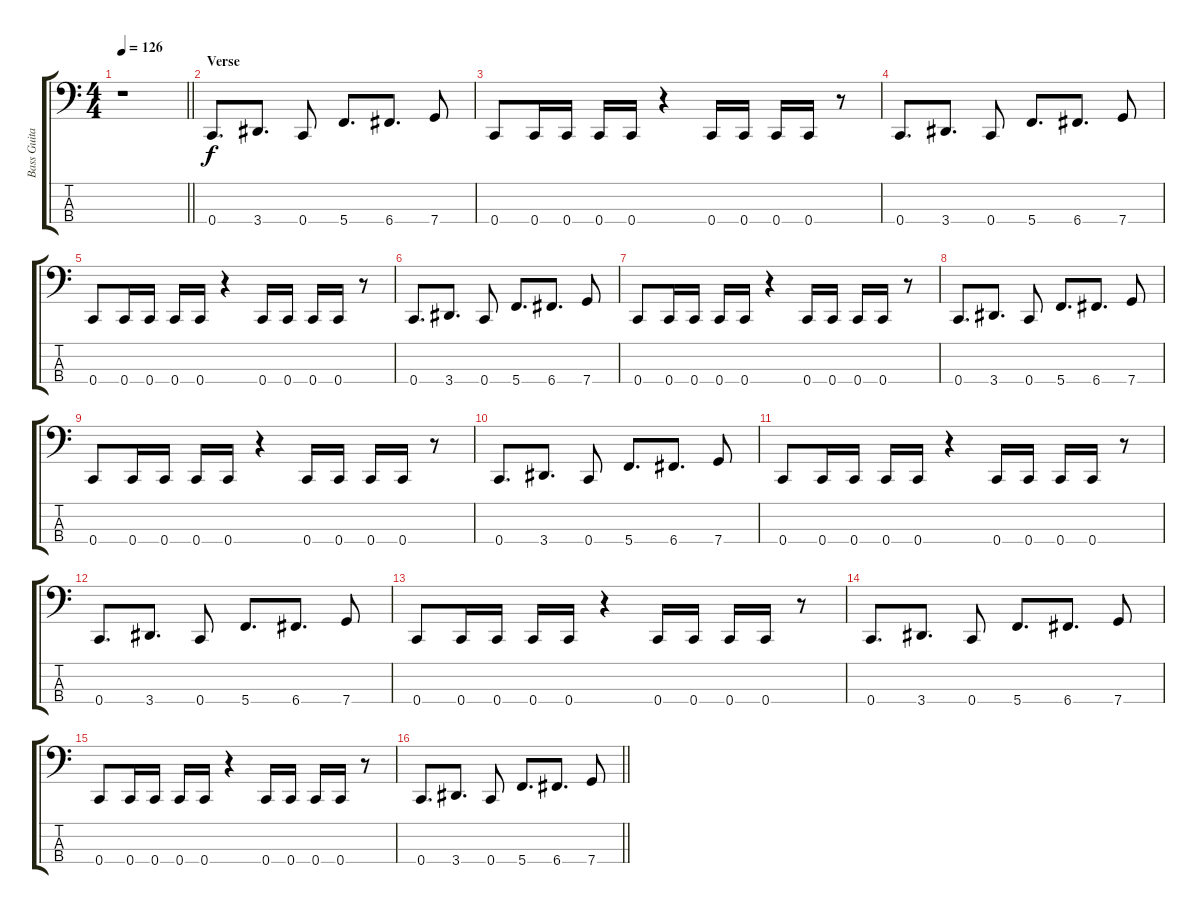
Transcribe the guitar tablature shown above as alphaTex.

\track ("Bass Guitar" "Bass Guita") {instrument electricbasspick}
\staff {score tabs}
\tuning (F2 C2 G1 C1) {hide}
\ts (4 4)
\tempo 126
\clef f4
\barLineRight lightlight
\ks c
r.1{dy f} |
\section ("" "Verse")
0.4.8{d} 3.4.8{d} 0.4.8 5.4.8{d} 6.4.8{d} 7.4.8 |
0.4.8 0.4.16 0.4.16 0.4.16 0.4.16 r.4 0.4.16 0.4.16 0.4.16 0.4.16 r.8 |
0.4.8{d} 3.4.8{d} 0.4.8 5.4.8{d} 6.4.8{d} 7.4.8 |
0.4.8 0.4.16 0.4.16 0.4.16 0.4.16 r.4 0.4.16 0.4.16 0.4.16 0.4.16 r.8 |
0.4.8{d} 3.4.8{d} 0.4.8 5.4.8{d} 6.4.8{d} 7.4.8 |
0.4.8 0.4.16 0.4.16 0.4.16 0.4.16 r.4 0.4.16 0.4.16 0.4.16 0.4.16 r.8 |
0.4.8{d} 3.4.8{d} 0.4.8 5.4.8{d} 6.4.8{d} 7.4.8 |
0.4.8 0.4.16 0.4.16 0.4.16 0.4.16 r.4 0.4.16 0.4.16 0.4.16 0.4.16 r.8 |
0.4.8{d} 3.4.8{d} 0.4.8 5.4.8{d} 6.4.8{d} 7.4.8 |
0.4.8 0.4.16 0.4.16 0.4.16 0.4.16 r.4 0.4.16 0.4.16 0.4.16 0.4.16 r.8 |
0.4.8{d} 3.4.8{d} 0.4.8 5.4.8{d} 6.4.8{d} 7.4.8 |
0.4.8 0.4.16 0.4.16 0.4.16 0.4.16 r.4 0.4.16 0.4.16 0.4.16 0.4.16 r.8 |
0.4.8{d} 3.4.8{d} 0.4.8 5.4.8{d} 6.4.8{d} 7.4.8 |
0.4.8 0.4.16 0.4.16 0.4.16 0.4.16 r.4 0.4.16 0.4.16 0.4.16 0.4.16 r.8 |
\barLineRight lightlight
0.4.8{d} 3.4.8{d} 0.4.8 5.4.8{d} 6.4.8{d} 7.4.8
